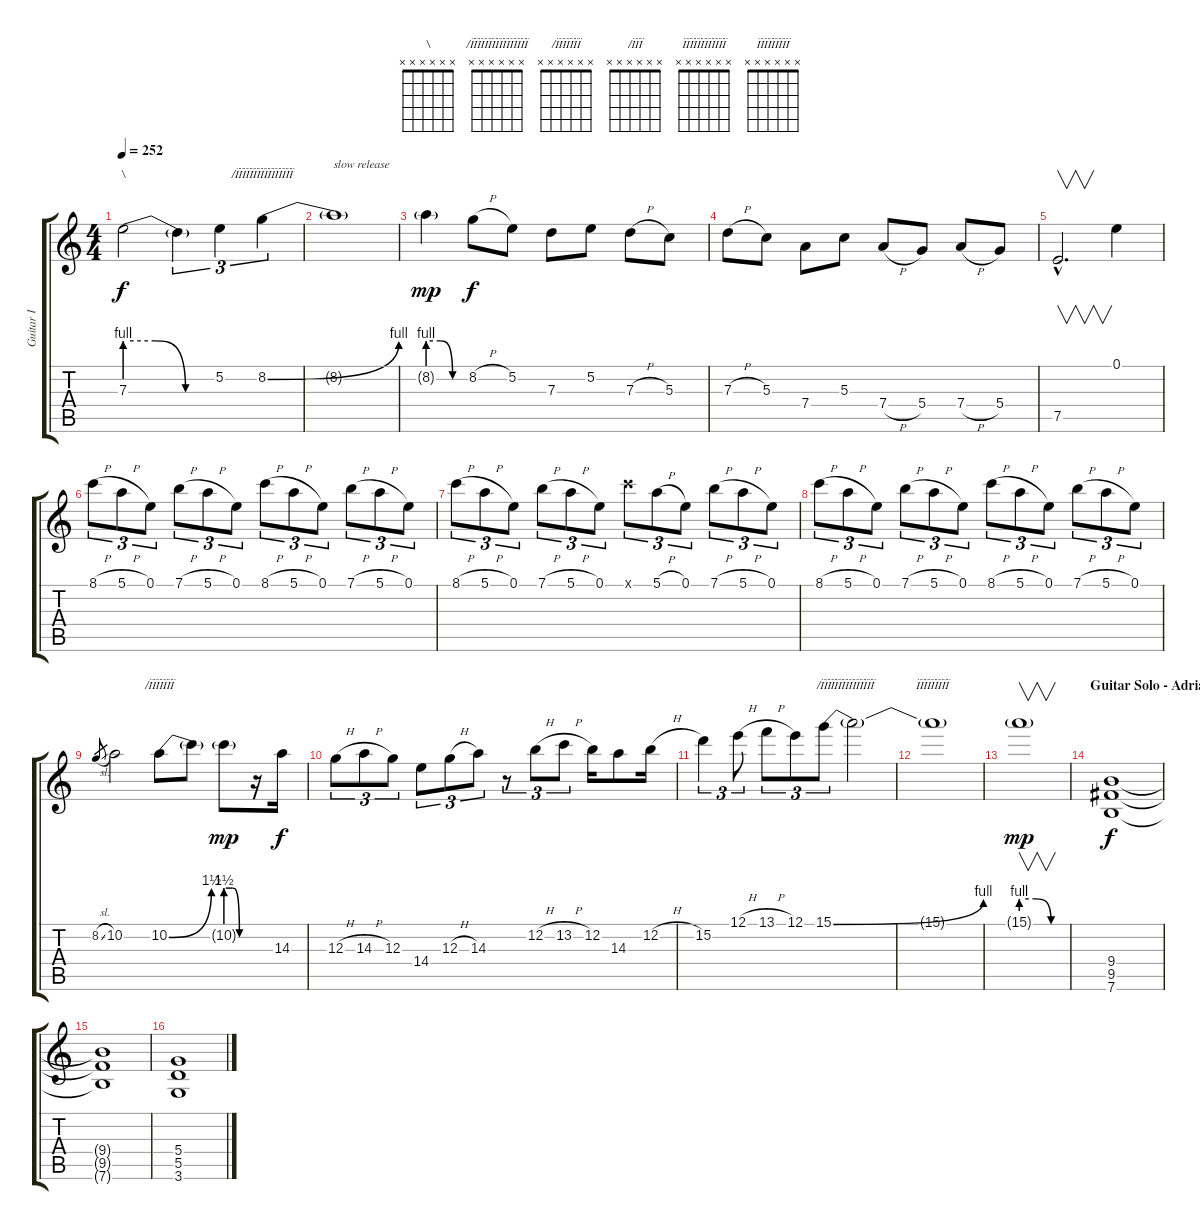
\track ("Guitar I" "Guitar I") {instrument distortionguitar}
\staff {score tabs}
\tuning (E4 B3 G3 D3 A2 E2) {hide}
\chord ("\\" x x x x x x) {firstfret 0}
\chord ("/ЇЇЇЇЇЇЇЇЇЇЇЇЇЇЇЇ" x x x x x x) {firstfret 0}
\chord ("/ЇЇЇЇЇЇЇ" x x x x x x) {firstfret 0}
\chord ("/ЇЇЇ" x x x x x x) {firstfret 0}
\chord ("ЇЇЇЇЇЇЇЇЇЇЇЇ" x x x x x x) {firstfret 0}
\chord ("ЇЇЇЇЇЇЇЇЇ" x x x x x x) {firstfret 0}
\ts (4 4)
\tempo 252
\clef g2
\ks c
7.3{be (custom 0 4 20 4 40 0 60 0)}.2{ch "\\" dy f} 7.3{t}.4{tu (3 2)} 5.2.4{tu (3 2)} 8.2{be (bend 0 0 60 4)}.4{tu (3 2) ch "/ЇЇЇЇЇЇЇЇЇЇЇЇЇЇЇЇ"} |
8.2{t}.1{txt "slow release"} |
8.2{be (custom 0 4 20 4 40 0 60 0) g}.4{dy mp} 8.2{h}.8{dy f} 5.2.8 7.3.8 5.2.8 7.3{h}.8 5.3.8 |
7.3{h}.8 5.3.8 7.4.8 5.3.8 7.4{h}.8 5.4.8 7.4{h}.8 5.4.8 |
7.5{hac}.2{v d} 0.1.4 |
8.1{h}.8{tu (3 2)} 5.1{h}.8{tu (3 2)} 0.1.8{tu (3 2)} 7.1{h}.8{tu (3 2)} 5.1{h}.8{tu (3 2)} 0.1.8{tu (3 2)} 8.1{h}.8{tu (3 2)} 5.1{h}.8{tu (3 2)} 0.1.8{tu (3 2)} 7.1{h}.8{tu (3 2)} 5.1{h}.8{tu (3 2)} 0.1.8{tu (3 2)} |
8.1{h}.8{tu (3 2)} 5.1{h}.8{tu (3 2)} 0.1.8{tu (3 2)} 7.1{h}.8{tu (3 2)} 5.1{h}.8{tu (3 2)} 0.1.8{tu (3 2)} 8.1{x}.8{tu (3 2)} 5.1{h}.8{tu (3 2)} 0.1.8{tu (3 2)} 7.1{h}.8{tu (3 2)} 5.1{h}.8{tu (3 2)} 0.1.8{tu (3 2)} |
8.1{h}.8{tu (3 2)} 5.1{h}.8{tu (3 2)} 0.1.8{tu (3 2)} 7.1{h}.8{tu (3 2)} 5.1{h}.8{tu (3 2)} 0.1.8{tu (3 2)} 8.1{h}.8{tu (3 2)} 5.1{h}.8{tu (3 2)} 0.1.8{tu (3 2)} 7.1{h}.8{tu (3 2)} 5.1{h}.8{tu (3 2)} 0.1.8{tu (3 2)} |
8.2{sl}.8{gr} 10.2.2 10.2{be (bend 0 0 60 6)}.8{ch "/ЇЇЇЇЇЇЇ"} 10.2{t}.8 10.2{be (custom 0 6 20 6 40 0 60 0) g}.8{dy mp} r.16 14.3.16{dy f} |
12.3{h}.8{tu (3 2)} 14.3{h}.8{tu (3 2)} 12.3.8{tu (3 2)} 14.4.8{tu (3 2)} 12.3{h}.8{tu (3 2)} 14.3.8{tu (3 2)} r.8{tu (3 2)} 12.2{h}.8{tu (3 2)} 13.2{h}.8{tu (3 2)} 12.2.16 14.3.8 12.2{h}.16 |
15.2.4{tu (3 2)} 12.1{h}.8{tu (3 2)} 13.1{h}.8{tu (3 2)} 12.1.8{tu (3 2)} 15.1{be (bend 0 0 60 4)}.8{tu (3 2) ch "/ЇЇЇ"} 15.1{t}.2{ch "ЇЇЇЇЇЇЇЇЇЇЇЇ"} |
15.1{t}.1{ch "ЇЇЇЇЇЇЇЇЇ"} |
15.1{be (custom 0 4 20 4 40 0 60 0) g}.1{v dy mp} |
\section ("" "Guitar Solo - Adrian Smith")
(9.4 9.5 7.6).1{dy f} |
(9.4{t} 9.5{t} 7.6{t}).1 |
(5.4 5.5 3.6).1
